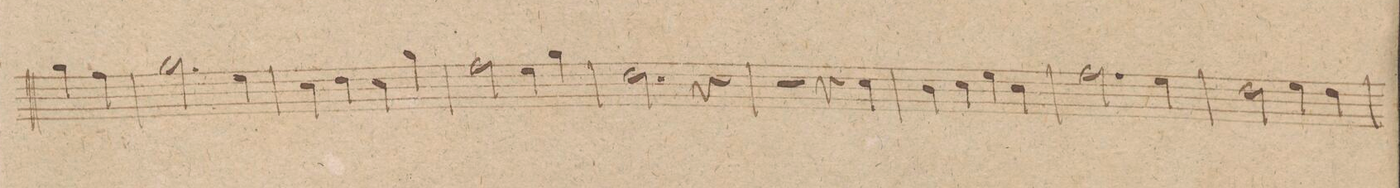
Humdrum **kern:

**kern	**dynam
*I"Clarnetto. 1mo in A.	*
*clefG2	*
*k[f#c#g#]	*
*met(c|)	*
*M2/2	*
4ee\	.
4dd#\	.
=264	=264
2.ee\	.
4cc#\	.
=265	=265
4a\	.
4b\	.
4a\	.
4ee\	.
=266	=266
2dd\	.
4cc#\	.
4ee\	.
=267	=267
2.b\	.
4r	.
=268	=268
1ryy	.
=269	=269
2r	.
4r	.
4a\	.
=270	=270
4g#\	.
4a\	.
4cc#\	.
4a\	.
=271	=271
2.dd\	.
4cc#\	.
=272	=272
2b\	.
4cc#\	.
4b\	.
=273	=273
*-	*-
